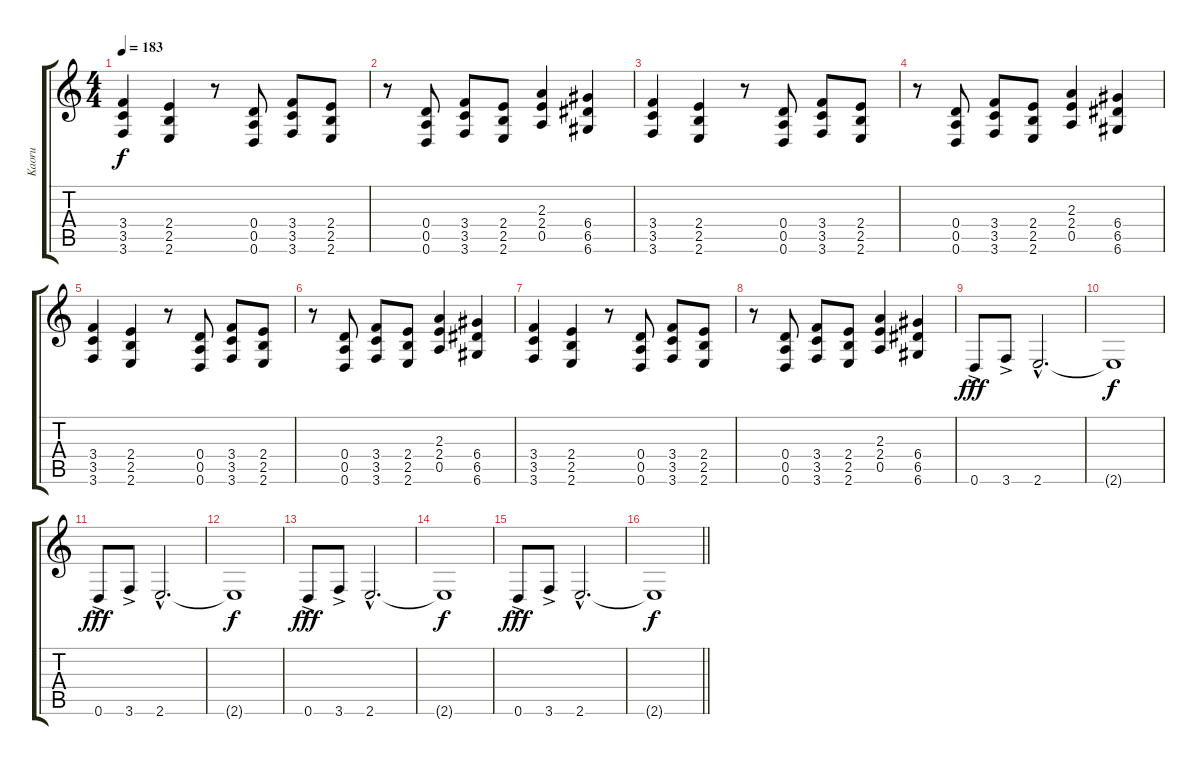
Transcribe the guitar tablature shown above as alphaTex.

\track ("Kaoru" "Kaoru") {instrument distortionguitar}
\staff {score tabs}
\tuning (E4 B3 G3 D3 A2 D2) {hide}
\ts (4 4)
\tempo 183
\clef g2
\ks c
(3.4 3.5 3.6).4{dy f} (2.4 2.5 2.6).4 r.8 (0.4 0.5 0.6).8 (3.4 3.5 3.6).8 (2.4 2.5 2.6).8 |
r.8 (0.4 0.5 0.6).8 (3.4 3.5 3.6).8 (2.4 2.5 2.6).8 (2.3 2.4 0.5).4 (6.4 6.5 6.6).4 |
(3.4 3.5 3.6).4 (2.4 2.5 2.6).4 r.8 (0.4 0.5 0.6).8 (3.4 3.5 3.6).8 (2.4 2.5 2.6).8 |
r.8 (0.4 0.5 0.6).8 (3.4 3.5 3.6).8 (2.4 2.5 2.6).8 (2.3 2.4 0.5).4 (6.4 6.5 6.6).4 |
(3.4 3.5 3.6).4 (2.4 2.5 2.6).4 r.8 (0.4 0.5 0.6).8 (3.4 3.5 3.6).8 (2.4 2.5 2.6).8 |
r.8 (0.4 0.5 0.6).8 (3.4 3.5 3.6).8 (2.4 2.5 2.6).8 (2.3 2.4 0.5).4 (6.4 6.5 6.6).4 |
(3.4 3.5 3.6).4 (2.4 2.5 2.6).4 r.8 (0.4 0.5 0.6).8 (3.4 3.5 3.6).8 (2.4 2.5 2.6).8 |
r.8 (0.4 0.5 0.6).8 (3.4 3.5 3.6).8 (2.4 2.5 2.6).8 (2.3 2.4 0.5).4 (6.4 6.5 6.6).4 |
0.6{ac}.8{dy fff balance 8} 3.6{ac}.8 2.6{hac}.2{d} |
2.6{t}.1{dy f} |
0.6{ac}.8{dy fff} 3.6{ac}.8 2.6{hac}.2{d} |
2.6{t}.1{dy f} |
0.6{ac}.8{dy fff} 3.6{ac}.8 2.6{hac}.2{d} |
2.6{t}.1{dy f} |
0.6{ac}.8{dy fff} 3.6{ac}.8 2.6{hac}.2{d} |
\barLineRight lightlight
2.6{t}.1{dy f}
